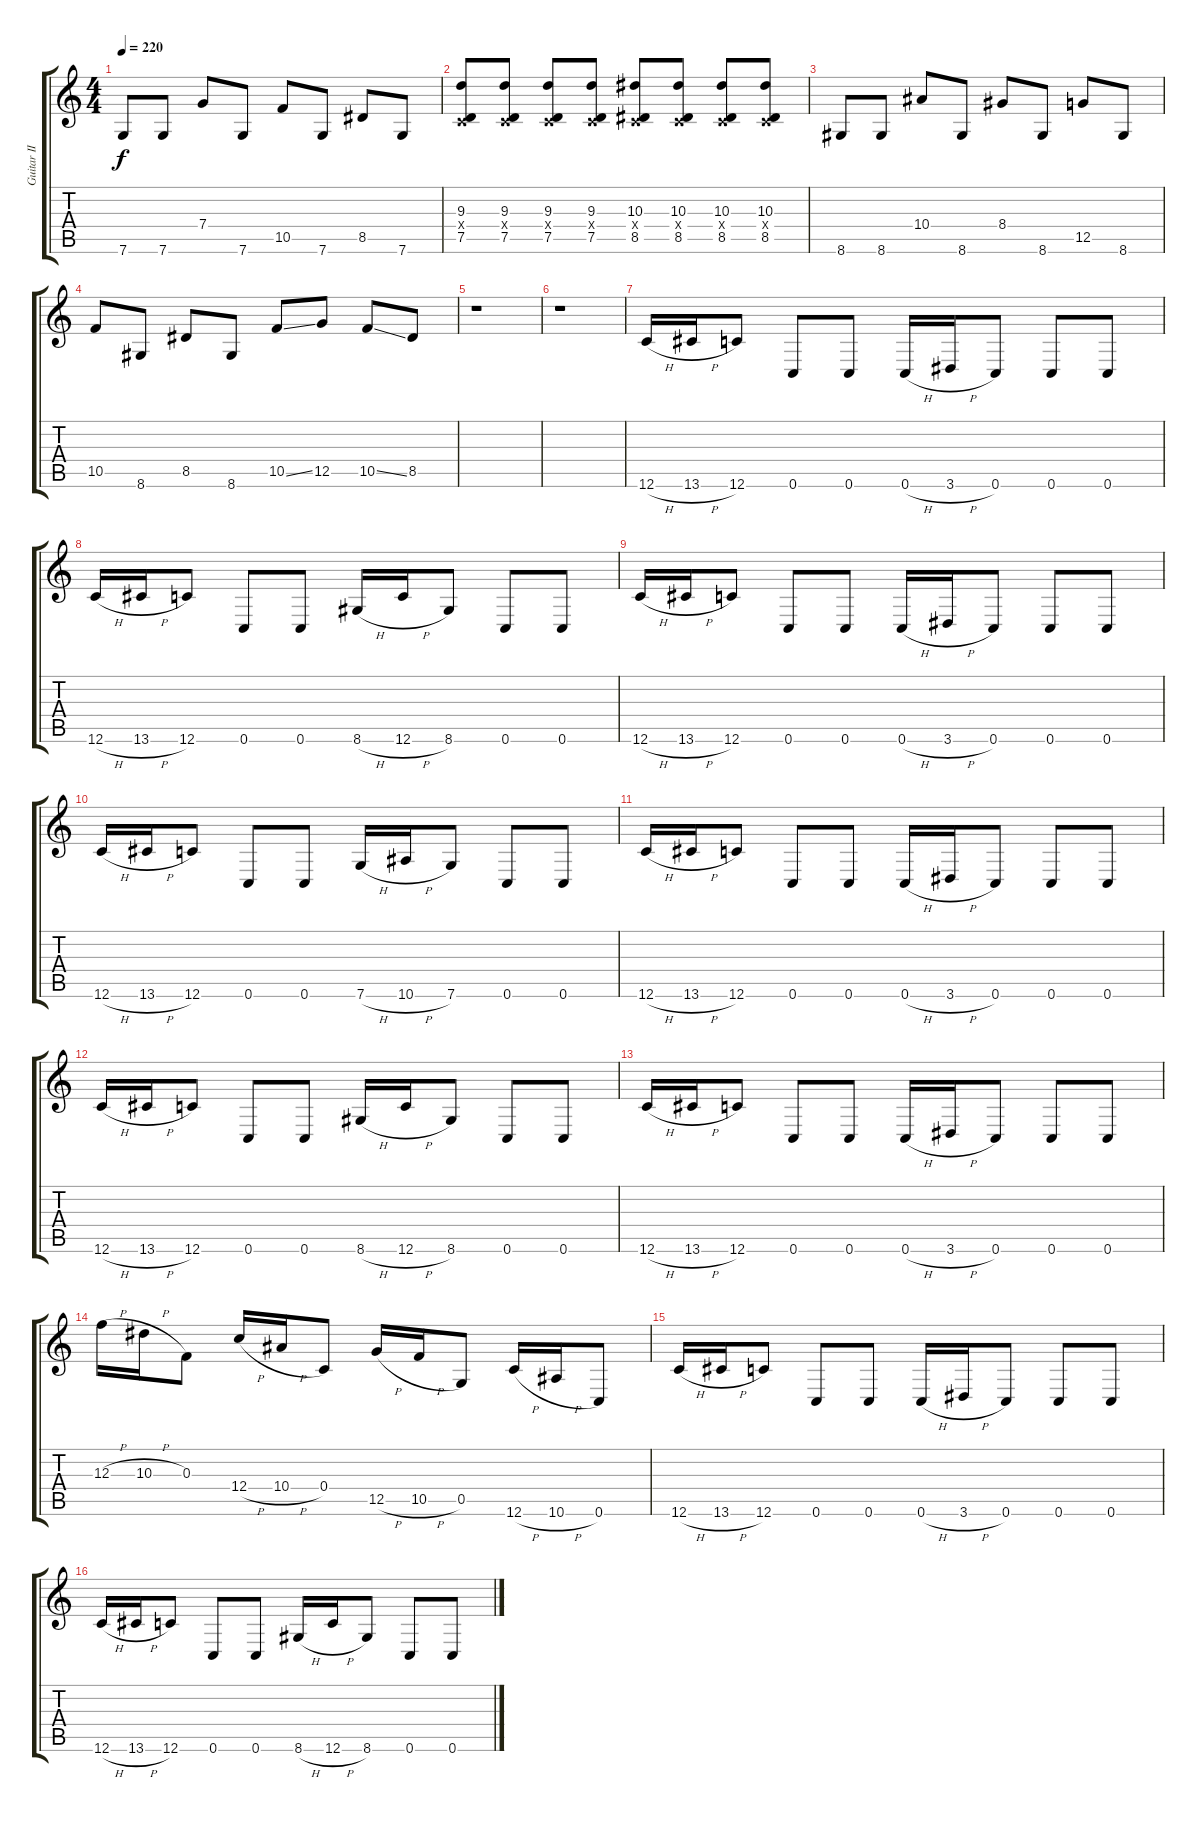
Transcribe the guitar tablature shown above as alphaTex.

\track ("Guitar II" "Guitar II") {instrument overdrivenguitar}
\staff {score tabs}
\tuning (D4 A3 F3 C3 G2 C2) {hide}
\ts (4 4)
\tempo 220
\clef g2
\ks c
7.6.8{dy f} 7.6.8 7.4.8 7.6.8 10.5.8 7.6.8 8.5.8 7.6.8 |
(9.3 0.4{x} 7.5).8 (9.3 0.4{x} 7.5).8 (9.3 0.4{x} 7.5).8 (9.3 0.4{x} 7.5).8 (10.3 0.4{x} 8.5).8 (10.3 0.4{x} 8.5).8 (10.3 0.4{x} 8.5).8 (10.3 0.4{x} 8.5).8 |
8.6.8 8.6.8 10.4.8 8.6.8 8.4.8 8.6.8 12.5.8 8.6.8 |
10.5.8 8.6.8 8.5.8 8.6.8 10.5{ss}.8 12.5.8 10.5{ss}.8 8.5.8 |
r.1 |
r.1 |
12.6{h}.16 13.6{h}.16 12.6.8 0.6.8 0.6.8 0.6{h}.16 3.6{h}.16 0.6.8 0.6.8 0.6.8 |
12.6{h}.16 13.6{h}.16 12.6.8 0.6.8 0.6.8 8.6{h}.16 12.6{h}.16 8.6.8 0.6.8 0.6.8 |
12.6{h}.16 13.6{h}.16 12.6.8 0.6.8 0.6.8 0.6{h}.16 3.6{h}.16 0.6.8 0.6.8 0.6.8 |
12.6{h}.16 13.6{h}.16 12.6.8 0.6.8 0.6.8 7.6{h}.16 10.6{h}.16 7.6.8 0.6.8 0.6.8 |
12.6{h}.16 13.6{h}.16 12.6.8 0.6.8 0.6.8 0.6{h}.16 3.6{h}.16 0.6.8 0.6.8 0.6.8 |
12.6{h}.16 13.6{h}.16 12.6.8 0.6.8 0.6.8 8.6{h}.16 12.6{h}.16 8.6.8 0.6.8 0.6.8 |
12.6{h}.16 13.6{h}.16 12.6.8 0.6.8 0.6.8 0.6{h}.16 3.6{h}.16 0.6.8 0.6.8 0.6.8 |
12.3{h}.16 10.3{h}.16 0.3.8 12.4{h}.16 10.4{h}.16 0.4.8 12.5{h}.16 10.5{h}.16 0.5.8 12.6{h}.16 10.6{h}.16 0.6.8 |
12.6{h}.16 13.6{h}.16 12.6.8 0.6.8 0.6.8 0.6{h}.16 3.6{h}.16 0.6.8 0.6.8 0.6.8 |
12.6{h}.16 13.6{h}.16 12.6.8 0.6.8 0.6.8 8.6{h}.16 12.6{h}.16 8.6.8 0.6.8 0.6.8
